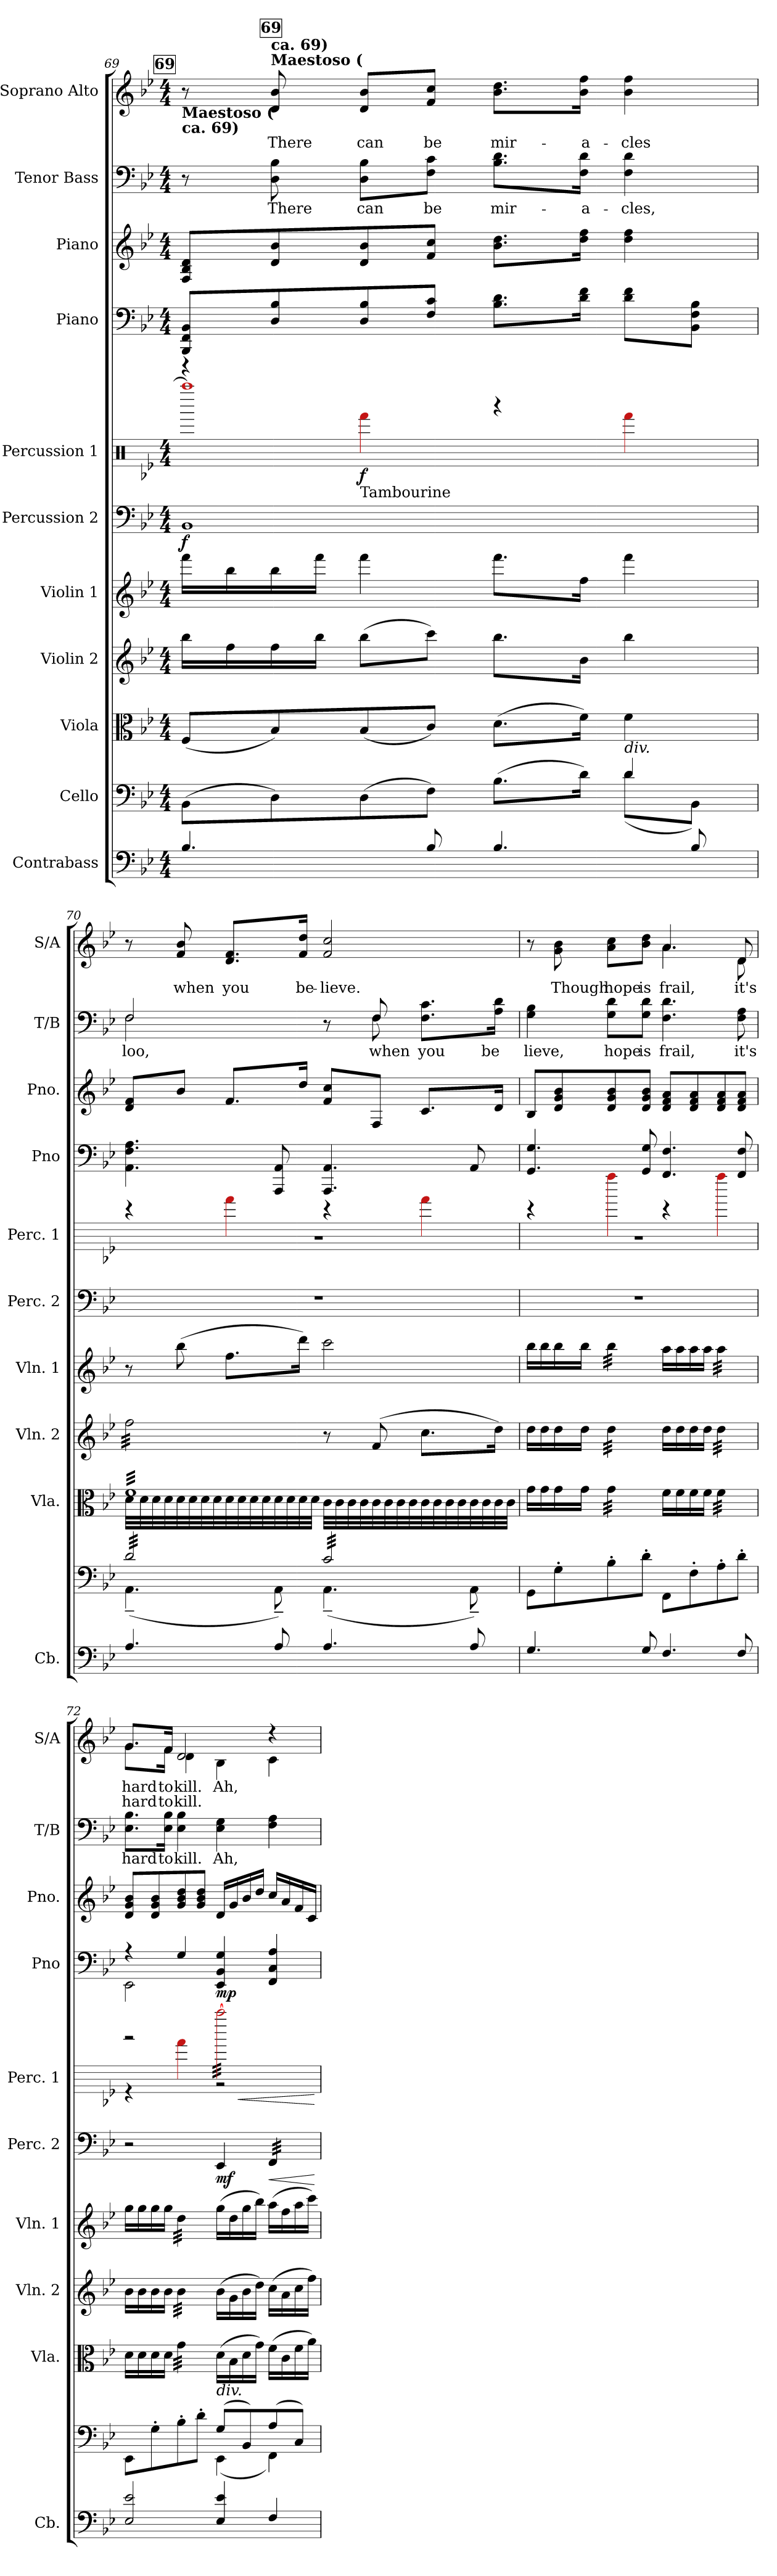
**kern	**kern	**kern	**kern	**kern	**kern	**dynam	**kern	**dynam	**kern	**kern	**kern	**text	**kern	**text	**text
*part11	*part10	*part9	*part8	*part7	*part6	*part6	*part5	*part5	*part4	*part3	*part2	*part2	*part1	*part1	*part1
*staff11	*staff10	*staff9	*staff8	*staff7	*staff6	*staff6	*staff5	*staff5	*staff4	*staff3	*staff2	*staff2	*staff1	*staff1	*staff1
*I"Contrabass	*I"Cello	*I"Viola	*I"Violin 2	*I"Violin 1	*I"Percussion 2	*	*I"Percussion 1	*	*I"Piano	*I"Piano	*I"Tenor Bass	*	*I"Soprano Alto	*	*
*I'Cb.	*	*I'Vla.	*I'Vln. 2	*I'Vln. 1	*I'Perc. 2	*	*I'Perc. 1	*	*I'Pno	*I'Pno.	*I'T/B	*	*I'S/A	*	*
!!LO:PB:g=z
*clefF4	*clefF4	*clefC3	*clefG2	*clefG2	*clefF4	*	*clefX	*	*clefF4	*clefG2	*clefF4	*	*clefG2	*	*
*ITrd7c12	*	*	*	*	*	*	*ITrd-14c-24	*	*	*	*	*	*	*	*
*k[b-e-]	*k[b-e-]	*k[b-e-]	*k[b-e-]	*k[b-e-]	*k[b-e-]	*	*k[b-e-]	*	*k[b-e-]	*k[b-e-]	*k[b-e-]	*	*k[b-e-]	*	*
*M4/4	*M4/4	*M4/4	*M4/4	*M4/4	*M4/4	*	*M4/4	*	*M4/4	*M4/4	*M4/4	*	*M4/4	*	*
!!LO:REH:place=s1:a:B:fs=14:t=69:qo=0.5
!!LO:REH:place=s1:b:B:fs=14:t=69
=69	=69	=69	=69	=69	=69	=69	=69	=69	=69	=69	=69	=69	=69	=69	=69
*	*^	*	*	*	*	*	*^	*	*	*	*	*	*	*	*
!	!	!	!	!	!	!	!	!	!	!	!	!	!	!	!LO:TX:b:B:t=Maestoso (	!	!
!	!	!	!	!	!	!	!	!	!	!	!	!	!	!	!LO:TX:b:B:t=ca. 69)	!	!
!	!	!	!	!	!	!	!LO:DY:b	!	!	!	!	!	!	!	!	!	!
4.BB-/	2.ryy	(>8BB-\L	(8F/L	16bb-\LL	16fff\LL	1BB-	f	4r	1aaaa]	.	8BBB-/ 8FF/ 8BB-/L	8F/ 8B-/ 8d/L	8r	.	8r	.	.
.	.	.	.	16ff\	16bb-\	.	.	.	.	.	.	.	.	.	.	.	.
!	!	!	!	!	!	!	!	!	!	!	!	!	!	!	!LO:TX:a:B:t=Maestoso (	!	!
!	!	!	!	!	!	!	!	!	!	!	!	!	!	!	!LO:TX:a:B:t=ca. 69)	!	!
!	!	!	!	!	!	!	!	!	!	!	!	!	!	!LO:LY:b	!	!LO:LY:b	!
.	.	8D\)	8B-/)	16ff\	16bb-\	.	.	.	.	.	8D/ 8B-/	8d/ 8b-/	8D\ 8B-\	There	8d/ 8b-/	There	.
.	.	.	.	16bb-\JJ	16fff\JJ	.	.	.	.	.	.	.	.	.	.	.	.
*	*	*	*	*	*	*	*	*clefX	*	*	*	*	*	*	*	*	*
!	!	!	!	!	!	!	!	!LO:TX:b:t=Tambourine	!	!	!	!	!	!	!	!	!
!	!	!	!	!	!	!	!	!	!	!LO:DY:b	!	!	!	!LO:LY:b	!	!LO:LY:b	!
.	.	(>8D\	(8B-/	(8bb-\L	4fff\	.	.	4fff\	.	f	8D/ 8B-/	8d/ 8b-/	8D\ 8B-\L	can	8d/ 8b-/L	can	.
!	!	!	!	!	!	!	!	!	!	!	!	!	!	!LO:LY:b	!	!LO:LY:b	!
8BB-/	.	8F\J)	8c/J)	8ccc\J)	.	.	.	.	.	.	8F/ 8c/J	8f/ 8cc/J	8F\ 8c\J	be	8f/ 8cc/J	be	.
!	!	!	!	!	!	!	!	!	!	!	!	!	!	!LO:LY:b	!	!LO:LY:b	!
4.BB-/	.	(8.B-\L	(8.d\L	8.bb-\L	8.fff\L	.	.	4r	.	.	8.B-\ 8.d\L	8.b-\ 8.dd\L	8.B-\ 8.d\L	mir-	8.b-\ 8.dd\L	mir-	.
!	!	!	!	!	!	!	!	!	!	!	!	!	!	!LO:LY:b	!	!LO:LY:b	!
.	.	16d\Jk)	16f\Jk)	16b-\Jk	16ff\Jk	.	.	.	.	.	16d\ 16f\Jk	16dd\ 16ff\Jk	16F\ 16d\Jk	-a-	16b-\ 16ff\Jk	-a-	.
!	!LO:TX:a:i:t=div.	!	!	!	!	!	!	!	!	!	!	!	!	!	!	!	!
!	!	!	!	!	!	!	!	!	!	!	!	!	!	!LO:LY:b	!	!LO:LY:b	!
.	4d/	(8d\L	4f\	4bb-\	4fff\	.	.	4fff\	.	.	8d\ 8f\L	4dd\ 4ff\	4F\ 4d\	-cles,	4b-\ 4ff\	-cles	.
8BB-/	.	8BB-\J)	.	.	.	.	.	.	.	.	8BB-\ 8F\ 8B-\J	.	.	.	.	.	.
=70	=70	=70	=70	=70	=70	=70	=70	=70	=70	=70	=70	=70	=70	=70	=70	=70	=70
*	*	*	*^	*	*	*	*	*	*	*	*	*	*	*	*	*	*
!	!	!	!LO:TX:a:i:t=div.	!	!	!	!	!	!	!	!	!	!	!	!	!	!	!
!	!	!	!	!	!	!	!	!	!	!	!	!	!	!	!LO:LY:b	!	!	!
*	*	*	*	*	*	*	*	*	*	*	*	*	*	*^	*	*	*	*
*	*tremolo	*	*	*	*	*	*	*	*	*	*	*	*	*	*	*	*	*	*
*	*	*	*tremolo	*	*	*	*	*	*	*	*	*	*	*	*	*	*	*	*
*	*	*	*	*	*tremolo	*	*	*	*	*	*	*	*	*	*	*	*	*	*
4.AA/	32d/LLL	(4.AA~\	32fLLL	32d\LLL	32ff\LLL	8r	1r	.	4r	1r	.	4.AA\ 4.F\ 4.A\	8d/ 8f/L	2F/	2F\	loo,	8r	.	.
.	32d/	.	32f	32d\	32ff\	.	.	.	.	.	.	.	.	.	.	.	.	.	.
.	32d/	.	32f	32d\	32ff\	.	.	.	.	.	.	.	.	.	.	.	.	.	.
.	32d/	.	32f	32d\	32ff\	.	.	.	.	.	.	.	.	.	.	.	.	.	.
!	!	!	!	!	!	!	!	!	!	!	!	!	!	!	!	!	!	!LO:LY:b	!
.	32d/	.	32f	32d\	32ff\	(8bb-\	.	.	.	.	.	.	8b-/J	.	.	.	8f/ 8b-/	when	.
.	32d/	.	32f	32d\	32ff\	.	.	.	.	.	.	.	.	.	.	.	.	.	.
.	32d/	.	32f	32d\	32ff\	.	.	.	.	.	.	.	.	.	.	.	.	.	.
.	32d/	.	32f	32d\	32ff\	.	.	.	.	.	.	.	.	.	.	.	.	.	.
!	!	!	!	!	!	!	!	!	!	!	!	!	!	!	!	!	!	!LO:LY:b	!
.	32d/	.	32f	32d\	32ff\	8.ff\L	.	.	4fff\	.	.	.	8.f/L	.	.	.	8.d/ 8.f/L	you	.
.	32d/	.	32f	32d\	32ff\	.	.	.	.	.	.	.	.	.	.	.	.	.	.
.	32d/	.	32f	32d\	32ff\	.	.	.	.	.	.	.	.	.	.	.	.	.	.
.	32d/	.	32f	32d\	32ff\	.	.	.	.	.	.	.	.	.	.	.	.	.	.
8AA/	32d/	8AA~\)	32f	32d\	32ff\	.	.	.	.	.	.	8AAA/ 8AA/	.	.	.	.	.	.	.
.	32d/	.	32f	32d\	32ff\	.	.	.	.	.	.	.	.	.	.	.	.	.	.
!	!	!	!	!	!	!	!	!	!	!	!	!	!	!	!	!	!	!LO:LY:b	!
.	32d/	.	32f	32d\	32ff\	16ddd\Jk)	.	.	.	.	.	.	16dd/Jk	.	.	.	16f/ 16dd/Jk	be-	.
.	32d/JJJ	.	32f	32d\JJJ	32ff\JJJ	.	.	.	.	.	.	.	.	.	.	.	.	.	.
*	*	*	*	*	*Xtremolo	*	*	*	*	*	*	*	*	*	*	*	*	*	*
!	!	!	!	!	!	!	!	!	!	!	!	!	!	!	!	!	!	!LO:LY:b	!
4.AA/	32c/LLL	(4.AA~\	32f	32c\LLL	8r	2ccc\	.	.	4r	.	.	4.AAA/ 4.AA/	8f/ 8cc/L	8r	8ryy	.	2f/ 2cc/	-lieve.	.
.	32c/	.	32f	32c\	.	.	.	.	.	.	.	.	.	.	.	.	.	.	.
.	32c/	.	32f	32c\	.	.	.	.	.	.	.	.	.	.	.	.	.	.	.
.	32c/	.	32f	32c\	.	.	.	.	.	.	.	.	.	.	.	.	.	.	.
!	!	!	!	!	!	!	!	!	!	!	!	!	!	!	!	!LO:LY:b	!	!	!
.	32c/	.	32f	32c\	(8f/	.	.	.	.	.	.	.	8F/J	8F/	8F\	when	.	.	.
.	32c/	.	32f	32c\	.	.	.	.	.	.	.	.	.	.	.	.	.	.	.
.	32c/	.	32f	32c\	.	.	.	.	.	.	.	.	.	.	.	.	.	.	.
.	32c/	.	32f	32c\	.	.	.	.	.	.	.	.	.	.	.	.	.	.	.
!	!	!	!	!	!	!	!	!	!	!	!	!	!	!	!	!LO:LY:b	!	!	!
.	32c/	.	32f	32c\	8.cc\L	.	.	.	4fff\	.	.	.	8.c/L	4ryy	8.F\ 8.c\L	you	.	.	.
.	32c/	.	32f	32c\	.	.	.	.	.	.	.	.	.	.	.	.	.	.	.
.	32c/	.	32f	32c\	.	.	.	.	.	.	.	.	.	.	.	.	.	.	.
.	32c/	.	32f	32c\	.	.	.	.	.	.	.	.	.	.	.	.	.	.	.
8AA/	32c/	8AA~\)	32f	32c\	.	.	.	.	.	.	.	8AA/	.	.	.	.	.	.	.
.	32c/	.	32f	32c\	.	.	.	.	.	.	.	.	.	.	.	.	.	.	.
!	!	!	!	!	!	!	!	!	!	!	!	!	!	!	!	!LO:LY:b	!	!	!
.	32c/	.	32f	32c\	16dd\Jk)	.	.	.	.	.	.	.	16d/Jk	.	16A\ 16d\Jk	be	.	.	.
.	32c/JJJ	.	32fJJJ	32c\JJJ	.	.	.	.	.	.	.	.	.	.	.	.	.	.	.
*	*	*	*Xtremolo	*	*	*	*	*	*	*	*	*	*	*	*	*	*	*	*
*	*Xtremolo	*	*	*	*	*	*	*	*	*	*	*	*	*	*	*	*	*	*
*	*v	*v	*	*	*	*	*	*	*	*	*	*	*	*	*	*	*	*	*
*	*	*v	*v	*	*	*	*	*	*	*	*	*	*	*	*	*	*	*
=71	=71	=71	=71	=71	=71	=71	=71	=71	=71	=71	=71	=71	=71	=71	=71	=71	=71
!	!	!	!	!	!	!	!	!	!	!	!	!	!	!LO:LY:b	!	!	!
*	*	*	*	*	*	*	*	*	*	*	*	*v	*v	*	*^	*	*
4.GG/	8GG\L	16g\LL	16dd\LL	16bb-\LL	1r	.	4r	1r	.	4.GG/ 4.G/	8B-/L	4G\ 4B-\	lieve,	8r	8ryy	.	.
.	.	16g\	16dd\	16bb-\	.	.	.	.	.	.	.	.	.	.	.	.	.
!	!	!	!	!	!	!	!	!	!	!	!	!	!	!	!	!LO:LY:b	!
.	8G'\	16g\	16dd\	16bb-\	.	.	.	.	.	.	8d/ 8g/ 8b-/	.	.	4.ryy	8g\ 8b-\	Though	.
.	.	16g\JJ	16dd\JJ	16bb-\JJ	.	.	.	.	.	.	.	.	.	.	.	.	.
!	!	!	!	!	!	!	!	!	!	!	!	!	!LO:LY:b	!	!	!LO:LY:b	!
*	*	*tremolo	*	*	*	*	*	*	*	*	*	*	*	*	*	*	*
*	*	*	*tremolo	*	*	*	*	*	*	*	*	*	*	*	*	*	*
*	*	*	*	*tremolo	*	*	*	*	*	*	*	*	*	*	*	*	*
.	8B-'\	32g\LLL	32dd\LLL	32bb-\LLL	.	.	4ffff\	.	.	.	8d/ 8g/ 8b-/	8G\ 8d\L	hope	.	8a\ 8cc\L	hope	.
.	.	32g\	32dd\	32bb-\	.	.	.	.	.	.	.	.	.	.	.	.	.
.	.	32g\	32dd\	32bb-\	.	.	.	.	.	.	.	.	.	.	.	.	.
.	.	32g\	32dd\	32bb-\	.	.	.	.	.	.	.	.	.	.	.	.	.
!	!	!	!	!	!	!	!	!	!	!	!	!	!LO:LY:b	!	!	!LO:LY:b	!
8GG/	8d'\J	32g\	32dd\	32bb-\	.	.	.	.	.	8GG/ 8G/	8d/ 8g/ 8b-/J	8G\ 8d\J	is	.	8b-\ 8dd\J	is	.
.	.	32g\	32dd\	32bb-\	.	.	.	.	.	.	.	.	.	.	.	.	.
.	.	32g\	32dd\	32bb-\	.	.	.	.	.	.	.	.	.	.	.	.	.
.	.	32g\JJJ	32dd\JJJ	32bb-\JJJ	.	.	.	.	.	.	.	.	.	.	.	.	.
*	*	*	*	*Xtremolo	*	*	*	*	*	*	*	*	*	*	*	*	*
*	*	*	*Xtremolo	*	*	*	*	*	*	*	*	*	*	*	*	*	*
*	*	*Xtremolo	*	*	*	*	*	*	*	*	*	*	*	*	*	*	*
!	!	!	!	!	!	!	!	!	!	!	!	!	!LO:LY:b	!	!	!LO:LY:b	!
4.FF/	8FF\L	16f\LL	16dd\LL	16aa\LL	.	.	4r	.	.	4.FF/ 4.F/	8d/ 8f/ 8a/L	4.F\ 4.d\	frail,	4.a/	4.a\	frail,	.
.	.	16f\	16dd\	16aa\	.	.	.	.	.	.	.	.	.	.	.	.	.
.	8F'\	16f\	16dd\	16aa\	.	.	.	.	.	.	8d/ 8f/ 8a/	.	.	.	.	.	.
.	.	16f\JJ	16dd\JJ	16aa\JJ	.	.	.	.	.	.	.	.	.	.	.	.	.
*	*	*tremolo	*	*	*	*	*	*	*	*	*	*	*	*	*	*	*
*	*	*	*tremolo	*	*	*	*	*	*	*	*	*	*	*	*	*	*
*	*	*	*	*tremolo	*	*	*	*	*	*	*	*	*	*	*	*	*
.	8A'\	32f\LLL	32dd\LLL	32aa\LLL	.	.	4ffff\	.	.	.	8d/ 8f/ 8a/	.	.	.	.	.	.
.	.	32f\	32dd\	32aa\	.	.	.	.	.	.	.	.	.	.	.	.	.
.	.	32f\	32dd\	32aa\	.	.	.	.	.	.	.	.	.	.	.	.	.
.	.	32f\	32dd\	32aa\	.	.	.	.	.	.	.	.	.	.	.	.	.
!	!	!	!	!	!	!	!	!	!	!	!	!	!LO:LY:b	!	!	!LO:LY:a	!
!	!	!	!	!	!	!	!	!	!	!	!	!	!	!	!	!LO:LY:b	!
8FF/	8d'\J	32f\	32dd\	32aa\	.	.	.	.	.	8FF/ 8F/	8d/ 8f/ 8a/J	8F\ 8A\	it's	8d/	8d\	it's	.
.	.	32f\	32dd\	32aa\	.	.	.	.	.	.	.	.	.	.	.	.	.
.	.	32f\	32dd\	32aa\	.	.	.	.	.	.	.	.	.	.	.	.	.
.	.	32f\JJJ	32dd\JJJ	32aa\JJJ	.	.	.	.	.	.	.	.	.	.	.	.	.
*	*	*	*	*Xtremolo	*	*	*	*	*	*	*	*	*	*	*	*	*
*	*	*	*Xtremolo	*	*	*	*	*	*	*	*	*	*	*	*	*	*
*	*	*Xtremolo	*	*	*	*	*	*	*	*	*	*	*	*	*	*	*
!!LO:PB:g=z	!!
=72	=72	=72	=72	=72	=72	=72	=72	=72	=72	=72	=72	=72	=72	=72	=72	=72	=72
*	*^	*	*	*	*	*	*	*	*	*^	*	*	*	*	*	*	*
!	!	!	!	!	!	!	!	!	!	!	!	!	!	!	!LO:LY:b	!	!	!LO:LY:a	!LO:LY:b
2EE-/ 2E-/	8EE-\L	2ryy	16d\LL	16b-\LL	16gg\LL	2r	.	2r	4r	.	4r	2EE-\	8d/ 8g/ 8b-/L	8.E-\ 8.B-\L	hard	8.g/L	8.g\L	hard	hard
.	.	.	16d\	16b-\	16gg\	.	.	.	.	.	.	.	.	.	.	.	.	.	.
.	8G'\	.	16d\	16b-\	16gg\	.	.	.	.	.	.	.	8d/ 8g/ 8b-/	.	.	.	.	.	.
!	!	!	!	!	!	!	!	!	!	!	!	!	!	!	!LO:LY:b	!	!	!LO:LY:a	!LO:LY:b
.	.	.	16d\JJ	16b-\JJ	16gg\JJ	.	.	.	.	.	.	.	.	16E-\ 16B-\Jk	to	16f/Jk	16f\Jk	to	to
!	!	!	!	!	!	!	!	!	!	!	!	!	!	!	!LO:LY:b	!	!	!LO:LY:a	!LO:LY:b
*	*	*	*tremolo	*	*	*	*	*	*	*	*	*	*	*	*	*	*	*	*
*	*	*	*	*tremolo	*	*	*	*	*	*	*	*	*	*	*	*	*	*	*
*	*	*	*	*	*tremolo	*	*	*	*	*	*	*	*	*	*	*	*	*	*
.	8B-'\	.	32g\LLL	32b-\LLL	32dd\LLL	.	.	.	4fff\	.	4G/	.	8g/ 8b-/ 8dd/	4E-\ 4B-\	kill.	2d/	4d\	kill.	kill.
.	.	.	32g\	32b-\	32dd\	.	.	.	.	.	.	.	.	.	.	.	.	.	.
.	.	.	32g\	32b-\	32dd\	.	.	.	.	.	.	.	.	.	.	.	.	.	.
.	.	.	32g\	32b-\	32dd\	.	.	.	.	.	.	.	.	.	.	.	.	.	.
.	8d'\J	.	32g\	32b-\	32dd\	.	.	.	.	.	.	.	8g/ 8b-/ 8dd/J	.	.	.	.	.	.
.	.	.	32g\	32b-\	32dd\	.	.	.	.	.	.	.	.	.	.	.	.	.	.
.	.	.	32g\	32b-\	32dd\	.	.	.	.	.	.	.	.	.	.	.	.	.	.
.	.	.	32g\JJJ	32b-\JJJ	32dd\JJJ	.	.	.	.	.	.	.	.	.	.	.	.	.	.
*	*	*	*	*	*Xtremolo	*	*	*	*	*	*	*	*	*	*	*	*	*	*
*	*	*	*	*Xtremolo	*	*	*	*	*	*	*	*	*	*	*	*	*	*	*
*	*	*	*Xtremolo	*	*	*	*	*	*	*	*	*	*	*	*	*	*	*	*
!	!LO:TX:a:i:t=div.	!	!	!	!	!	!	!	!	!	!	!	!	!	!	!	!	!	!
!	!	!	!	!	!	!	!LO:DY:b	!	!	!LO:HP:b	!	!	!	!	!LO:LY:b	!	!	!LO:LY:b	!
!	!	!	!	!	!	!	!	!	!	!LO:DY:n=1:a	!	!	!	!	!	!	!	!	!
*	*	*	*	*	*	*	*	*tremolo	*	*	*	*	*	*	*	*	*	*	*
4EE-/ 4E-/	(8G/L	(4EE-\	(16d\LL	(16b-\LL	(16gg\LL	4EE-/	mf	[>32aaaa\LLL	2r	< mp	4EE-/ 4BB-/ 4G/	2ryy	16d/LL	4E-\ 4G\	Ah,	.	4B-\	Ah,	.
.	.	.	.	.	.	.	.	32aaaa\	.	.	.	.	.	.	.	.	.	.	.
.	.	.	16B-\	16g\	16dd\	.	.	32aaaa\	.	.	.	.	16g/	.	.	.	.	.	.
.	.	.	.	.	.	.	.	32aaaa\	.	.	.	.	.	.	.	.	.	.	.
.	8BB-/)	.	16d\	16b-\	16gg\	.	.	32aaaa\	.	.	.	.	16b-/	.	.	.	.	.	.
.	.	.	.	.	.	.	.	32aaaa\	.	.	.	.	.	.	.	.	.	.	.
.	.	.	16g\JJ)	16dd\JJ)	16bb-\JJ)	.	.	32aaaa\	.	.	.	.	16dd/JJ	.	.	.	.	.	.
.	.	.	.	.	.	.	.	32aaaa\	.	.	.	.	.	.	.	.	.	.	.
!	!	!	!	!	!	!	!LO:HP:b	!	!	!	!	!	!	!	!	!	!	!	!
*	*	*	*	*	*	*tremolo	*	*	*	*	*	*	*	*	*	*	*	*	*
4FF/	(8A/	4FF\)	(16f\LL	(16cc\LL	(16aa\LL	32FF/LLL	<	32aaaa\	.	.	4FF/ 4C/ 4A/	.	16cc/LL	4F\ 4A\	.	4r	4c\	.	.
.	.	.	.	.	.	32FF/	.	32aaaa\	.	.	.	.	.	.	.	.	.	.	.
.	.	.	16c\	16a\	16ff\	32FF/	.	32aaaa\	.	.	.	.	16a/	.	.	.	.	.	.
.	.	.	.	.	.	32FF/	.	32aaaa\	.	.	.	.	.	.	.	.	.	.	.
.	8C/J)	.	16f\	16cc\	16aa\	32FF/	.	32aaaa\	.	.	.	.	16f/	.	.	.	.	.	.
.	.	.	.	.	.	32FF/	.	32aaaa\	.	.	.	.	.	.	.	.	.	.	.
.	.	.	16a\JJ)	16ff\JJ)	16ccc\JJ)	32FF/	.	32aaaa\	.	.	.	.	16c/JJ	.	.	.	.	.	.
.	.	.	.	.	.	32FF/JJJ	.	32aaaa\JJJ	.	.	.	.	.	.	.	.	.	.	.
*	*	*	*	*	*	*	*	*Xtremolo	*	*	*	*	*	*	*	*	*	*	*
*	*	*	*	*	*	*Xtremolo	*	*	*	*	*	*	*	*	*	*	*	*	*
*	*	*	*	*	*	*	*	*v	*v	*	*	*	*	*	*	*v	*v	*	*
*	*v	*v	*	*	*	*	*	*	*	*v	*v	*	*	*	*	*	*
.	.	.	.	.	.	[	.	[	.	.	.	.	.	.	.
=	=	=	=	=	=	=	=	=	=	=	=	=	=	=	=
*-	*-	*-	*-	*-	*-	*-	*-	*-	*-	*-	*-	*-	*-	*-	*-
